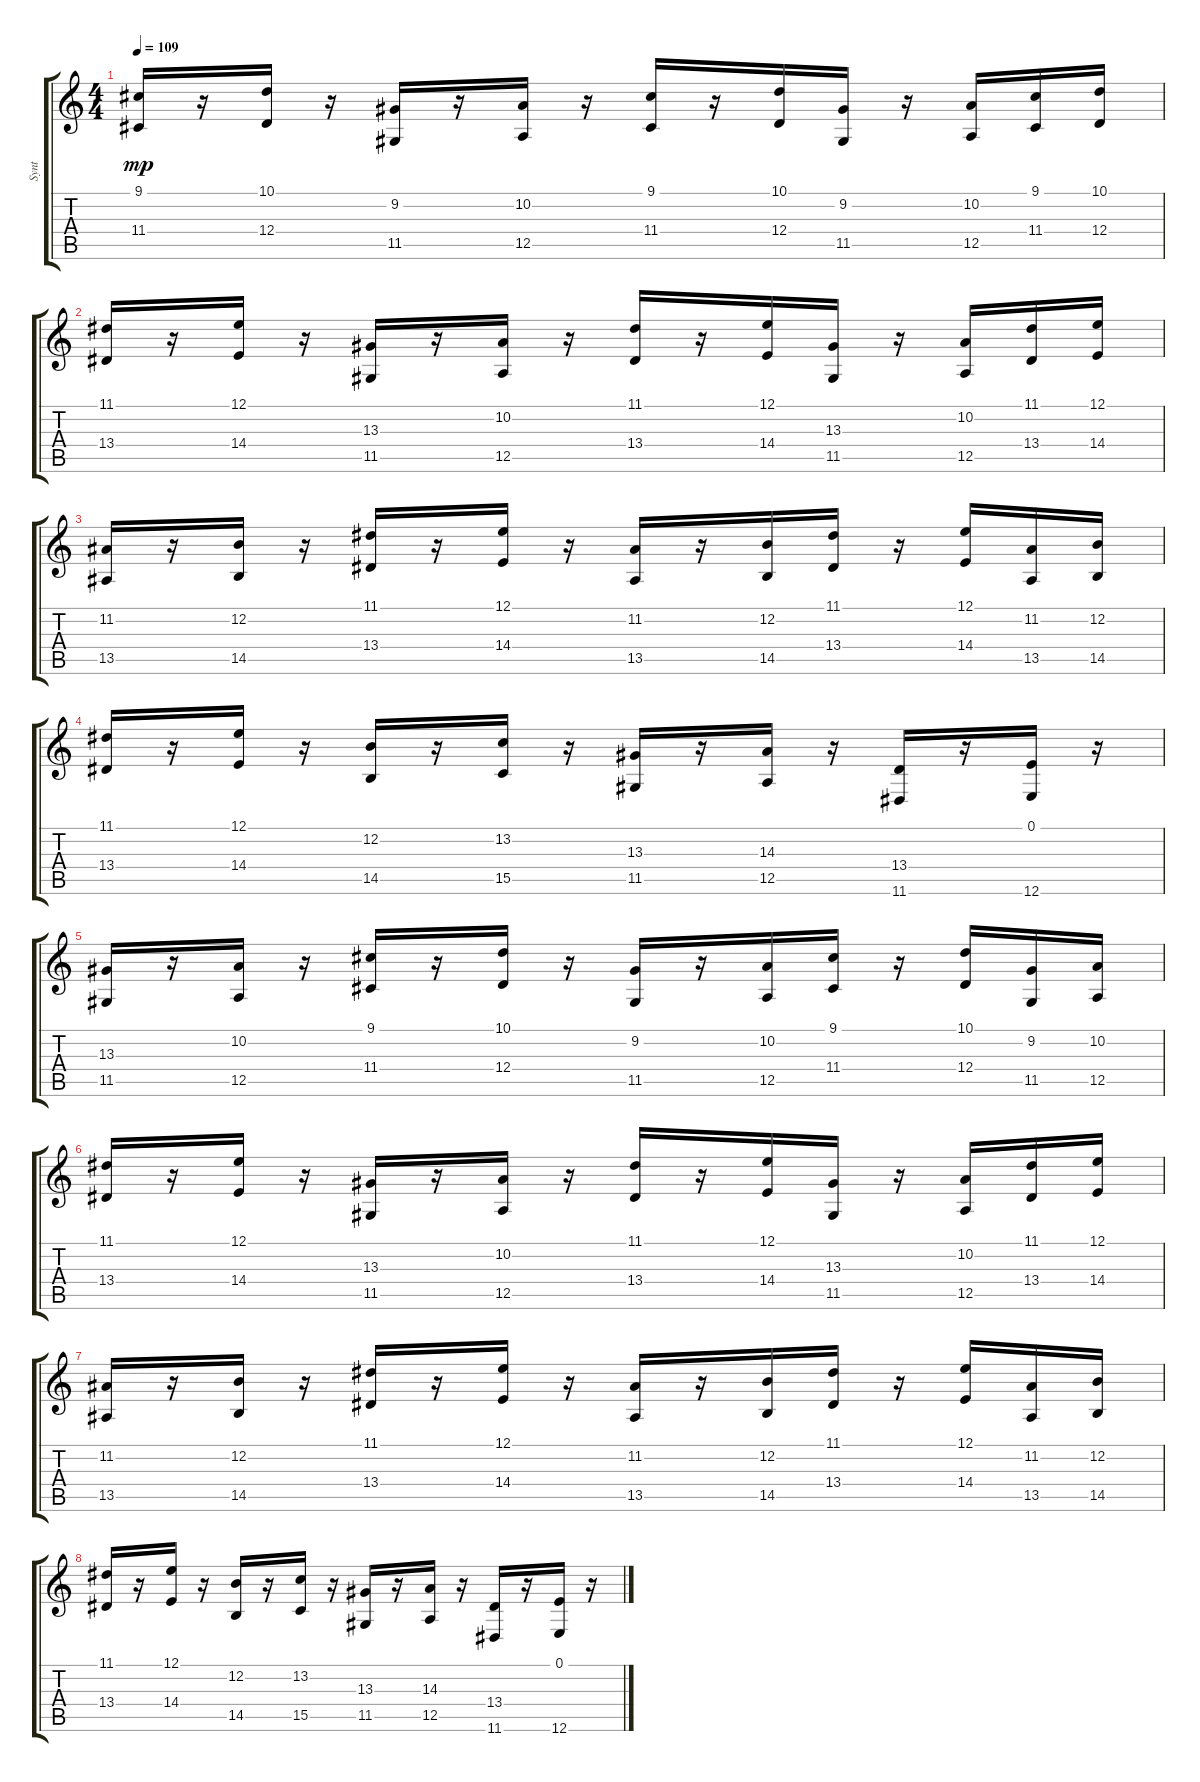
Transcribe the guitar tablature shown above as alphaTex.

\track ("Synt" "Synt") {instrument stringensemble1}
\staff {score tabs}
\tuning (E4 B3 G3 D3 A2 E2) {hide}
\ts (4 4)
\tempo 109
\clef g2
\ks c
(9.1 11.4).16{dy mp} r.16 (10.1 12.4).16 r.16 (9.2 11.5).16 r.16 (10.2 12.5).16 r.16 (9.1 11.4).16 r.16 (10.1 12.4).16 (9.2 11.5).16 r.16 (10.2 12.5).16 (9.1 11.4).16 (10.1 12.4).16 |
(11.1 13.4).16 r.16 (12.1 14.4).16 r.16 (13.3 11.5).16 r.16 (10.2 12.5).16 r.16 (11.1 13.4).16 r.16 (12.1 14.4).16 (13.3 11.5).16 r.16 (10.2 12.5).16 (11.1 13.4).16 (12.1 14.4).16 |
(11.2 13.5).16 r.16 (12.2 14.5).16 r.16 (11.1 13.4).16 r.16 (12.1 14.4).16 r.16 (11.2 13.5).16 r.16 (12.2 14.5).16 (11.1 13.4).16 r.16 (12.1 14.4).16 (11.2 13.5).16 (12.2 14.5).16 |
(11.1 13.4).16 r.16 (12.1 14.4).16 r.16 (12.2 14.5).16 r.16 (13.2 15.5).16 r.16 (13.3 11.5).16 r.16 (14.3 12.5).16 r.16 (13.4 11.6).16 r.16 (0.1 12.6).16 r.16 |
(13.3 11.5).16 r.16 (10.2 12.5).16 r.16 (9.1 11.4).16 r.16 (10.1 12.4).16 r.16 (9.2 11.5).16 r.16 (10.2 12.5).16 (9.1 11.4).16 r.16 (10.1 12.4).16 (9.2 11.5).16 (10.2 12.5).16 |
(11.1 13.4).16 r.16 (12.1 14.4).16 r.16 (13.3 11.5).16 r.16 (10.2 12.5).16 r.16 (11.1 13.4).16 r.16 (12.1 14.4).16 (13.3 11.5).16 r.16 (10.2 12.5).16 (11.1 13.4).16 (12.1 14.4).16 |
(11.2 13.5).16 r.16 (12.2 14.5).16 r.16 (11.1 13.4).16 r.16 (12.1 14.4).16 r.16 (11.2 13.5).16 r.16 (12.2 14.5).16 (11.1 13.4).16 r.16 (12.1 14.4).16 (11.2 13.5).16 (12.2 14.5).16 |
(11.1 13.4).16 r.16 (12.1 14.4).16 r.16 (12.2 14.5).16 r.16 (13.2 15.5).16 r.16 (13.3 11.5).16 r.16 (14.3 12.5).16 r.16 (13.4 11.6).16 r.16 (0.1 12.6).16 r.16
